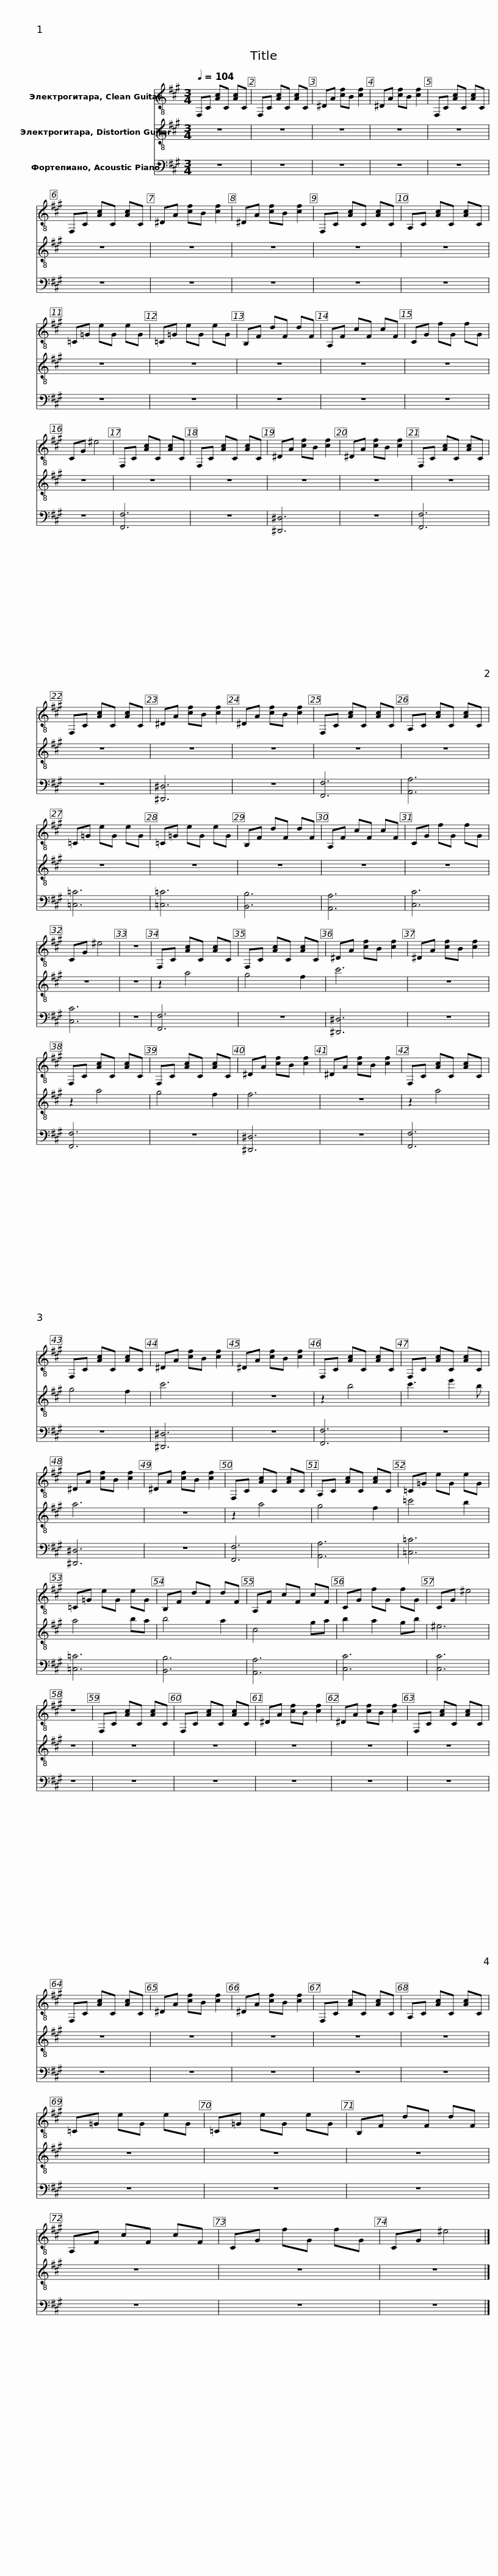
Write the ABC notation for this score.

X:1
%%score 1 2 3
L:1/8
Q:1/4=104
M:3/4
I:linebreak $
K:A
V:1 treble-8
V:2 treble-8
V:3 bass
V:1
 F,C [Ac]C [Ac]C | F,C [Ac]C [Ac]C | ^DA [cf]B [cf]2 | ^DA [cf]B [cf]2 |$ F,C [Ac]C [Ac]C | %5
 F,C [Ac]C [Ac]C | ^DA [cf]B [cf]2 | ^DA [cf]B [cf]2 | F,C [Ac]C [Ac]C | A,C [Ac]C [Ac]C |$ %10
 =C=G eG eG | =C=G eG eG | B,F dF dF | A,F cF cF | CG fG fG | %15
 CG ^e4 |$ F,C [Ac]C [Ac]C | F,C [Ac]C [Ac]C | ^DA [cf]B [cf]2 | ^DA [cf]B [cf]2 | %20
 F,C [Ac]C [Ac]C | F,C [Ac]C [Ac]C |$ ^DA [cf]B [cf]2 | ^DA [cf]B [cf]2 | F,C [Ac]C [Ac]C | %25
 A,C [Ac]C [Ac]C | =C=G eG eG | =C=G eG eG |$ B,F dF dF | A,F cF cF | %30
 CG fG fG | CG ^e4 | z6 | F,C [Ac]C [Ac]C | F,C [Ac]C [Ac]C |$ %35
 ^DA [cf]B [cf]2 | ^DA [cf]B [cf]2 | F,C [Ac]C [Ac]C | F,C [Ac]C [Ac]C | ^DA [cf]B [cf]2 | %40
 ^DA [cf]B [cf]2 |$ F,C [Ac]C [Ac]C | F,C [Ac]C [Ac]C | ^DA [cf]B [cf]2 | ^DA [cf]B [cf]2 | %45
 F,C [Ac]C [Ac]C | F,C [Ac]C [Ac]C |$ ^DA [cf]B [cf]2 | ^DA [cf]B [cf]2 | F,C [Ac]C [Ac]C | %50
 A,C [Ac]C [Ac]C | =C=G eG eG | =C=G eG eG |$ B,F dF dF | A,F cF cF | %55
 CG fG fG | CG ^e4 | z6 | F,C [Ac]C [Ac]C | F,C [Ac]C [Ac]C |$ %60
 ^DA [cf]B [cf]2 | ^DA [cf]B [cf]2 | F,C [Ac]C [Ac]C | F,C [Ac]C [Ac]C | ^DA [cf]B [cf]2 | %65
 ^DA [cf]B [cf]2 |$ F,C [Ac]C [Ac]C | A,C [Ac]C [Ac]C | =C=G eG eG | =C=G eG eG | %70
 B,F dF dF | A,F cF cF |$ CG fG fG | CG ^e4 |] %74
V:2
 z6 | z6 | z6 | z6 |$ z6 | %5
 z6 | z6 | z6 | z6 | z6 |$ %10
 z6 | z6 | z6 | z6 | z6 | %15
 z6 |$ z6 | z6 | z6 | z6 | %20
 z6 | z6 |$ z6 | z6 | z6 | %25
 z6 | z6 | z6 |$ z6 | z6 | %30
 z6 | z6 | z6 | z2 a4 | g4 f2 |$ %35
 c'6 | z6 | z2 a4 | g4 f2 | f6 | %40
 z6 |$ z2 a4 | g4 f2 | c'6 | z6 | %45
 z2 b4 | c'3 e'2 b |$ a6 | z6 | z2 a4 | %50
 g4 f2 | =c'4 b2 | a4 ba |$ b4 a2 | c4 ga | %55
 b2 a2 gb | ^e6 | z6 | z6 | z6 |$ %60
 z6 | z6 | z6 | z6 | z6 | %65
 z6 |$ z6 | z6 | z6 | z6 | %70
 z6 | z6 |$ z6 | z6 |] %74
V:3
 z6 | z6 | z6 | z6 |$ z6 | %5
 z6 | z6 | z6 | z6 | z6 |$ %10
 z6 | z6 | z6 | z6 | z6 | %15
 z6 |$ [F,,F,]6 | z6 | [^D,,^D,]6 | z6 | %20
 [F,,F,]6 | z6 |$ [^D,,^D,]6 | z6 | [F,,F,]6 | %25
 [A,,A,]6 | [=C,=C]6 | [=C,=C]6 |$ [B,,B,]6 | [A,,A,]6 | %30
 [C,C]6 | [C,C]6 | z6 | [F,,F,]6 | z6 |$ %35
 [^D,,^D,]6 | z6 | [F,,F,]6 | z6 | [^D,,^D,]6 | %40
 z6 |$ [F,,F,]6 | z6 | [^D,,^D,]6 | z6 | %45
 [F,,F,]6 | z6 |$ [^D,,^D,]6 | z6 | [F,,F,]6 | %50
 [A,,A,]6 | [=C,=C]6 | [=C,=C]6 |$ [B,,B,]6 | [A,,A,]6 | %55
 [C,C]6 | [C,C]6 | z6 | z6 | z6 |$ %60
 z6 | z6 | z6 | z6 | z6 | %65
 z6 |$ z6 | z6 | z6 | z6 | %70
 z6 | z6 |$ z6 | z6 |] %74
